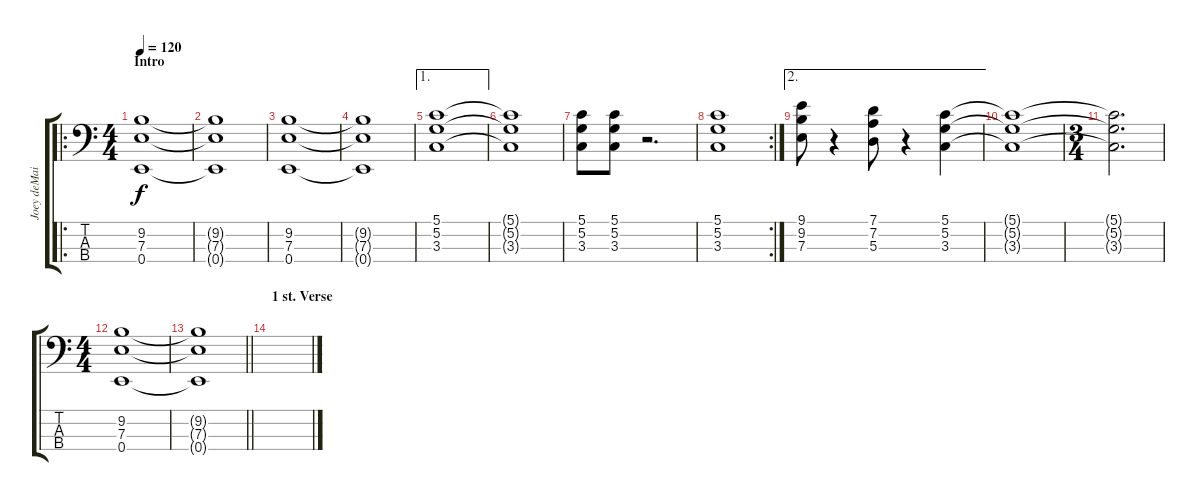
\track ("Joey deMaio" "Joey deMai") {instrument electricbassfinger}
\staff {score tabs}
\tuning (G2 D2 A1 E1) {hide}
\ro
\ts (4 4)
\section ("" "Intro")
\tempo 120
\clef f4
\ks c
(9.2 7.3 0.4).1{dy f instrument electricbassfinger} |
(9.2{t} 7.3{t} 0.4{t}).1 |
(9.2 7.3 0.4).1 |
(9.2{t} 7.3{t} 0.4{t}).1 |
\ae 1
(5.1 5.2 3.3).1 |
(5.1{t} 5.2{t} 3.3{t}).1 |
(5.1 5.2 3.3).8 (5.1 5.2 3.3).8 r.2{d} |
\rc 2
(5.1 5.2 3.3).1 |
\ae 2
(9.1 9.2 7.3).8 r.4 (7.1 7.2 5.3).8 r.4 (5.1 5.2 3.3).4 |
(5.1{t} 5.2{t} 3.3{t}).1 |
\ts (3 4)
(5.1{t} 5.2{t} 3.3{t}).2{d} |
\ts (4 4)
(9.2 7.3 0.4).1 |
\barLineRight lightlight
(9.2{t} 7.3{t} 0.4{t}).1 |
\section ("" "1 st. Verse")
